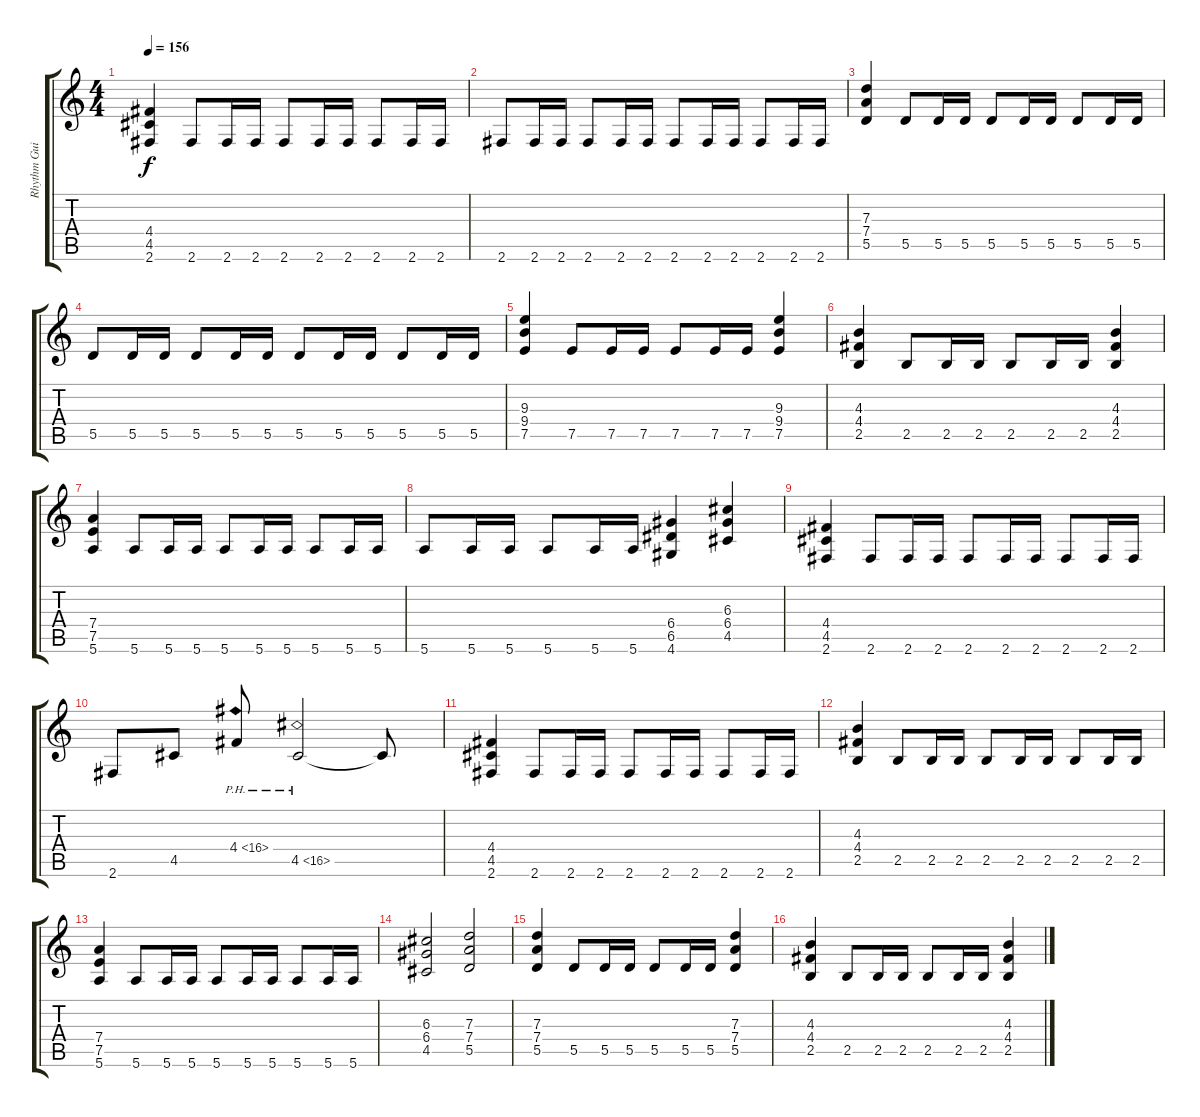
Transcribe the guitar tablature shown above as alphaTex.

\track ("Rhythm Guitar" "Rhythm Gui") {instrument distortionguitar}
\staff {score tabs}
\tuning (E4 B3 G3 D3 A2 E2) {hide}
\ts (4 4)
\section ("" "")
\tempo 156
\clef g2
\ks c
(4.4 4.5 2.6).4{dy f} 2.6.8 2.6.16 2.6.16 2.6.8 2.6.16 2.6.16 2.6.8 2.6.16 2.6.16 |
2.6.8 2.6.16 2.6.16 2.6.8 2.6.16 2.6.16 2.6.8 2.6.16 2.6.16 2.6.8 2.6.16 2.6.16 |
(7.3 7.4 5.5).4 5.5.8 5.5.16 5.5.16 5.5.8 5.5.16 5.5.16 5.5.8 5.5.16 5.5.16 |
5.5.8 5.5.16 5.5.16 5.5.8 5.5.16 5.5.16 5.5.8 5.5.16 5.5.16 5.5.8 5.5.16 5.5.16 |
(9.3 9.4 7.5).4 7.5.8 7.5.16 7.5.16 7.5.8 7.5.16 7.5.16 (9.3 9.4 7.5).4 |
(4.3 4.4 2.5).4 2.5.8 2.5.16 2.5.16 2.5.8 2.5.16 2.5.16 (4.3 4.4 2.5).4 |
(7.4 7.5 5.6).4 5.6.8 5.6.16 5.6.16 5.6.8 5.6.16 5.6.16 5.6.8 5.6.16 5.6.16 |
5.6.8 5.6.16 5.6.16 5.6.8 5.6.16 5.6.16 (6.4 6.5 4.6).4 (6.3 6.4 4.5).4 |
(4.4 4.5 2.6).4 2.6.8 2.6.16 2.6.16 2.6.8 2.6.16 2.6.16 2.6.8 2.6.16 2.6.16 |
2.6.8 4.5.8 4.4{ph 12}.8 4.5{ph 12}.2 4.5{t}.8 |
\section ("" "")
(4.4 4.5 2.6).4 2.6.8 2.6.16 2.6.16 2.6.8 2.6.16 2.6.16 2.6.8 2.6.16 2.6.16 |
(4.3 4.4 2.5).4 2.5.8 2.5.16 2.5.16 2.5.8 2.5.16 2.5.16 2.5.8 2.5.16 2.5.16 |
(7.4 7.5 5.6).4 5.6.8 5.6.16 5.6.16 5.6.8 5.6.16 5.6.16 5.6.8 5.6.16 5.6.16 |
(6.3 6.4 4.5).2 (7.3 7.4 5.5).2 |
(7.3 7.4 5.5).4 5.5.8 5.5.16 5.5.16 5.5.8 5.5.16 5.5.16 (7.3 7.4 5.5).4 |
(4.3 4.4 2.5).4 2.5.8 2.5.16 2.5.16 2.5.8 2.5.16 2.5.16 (4.3 4.4 2.5).4
